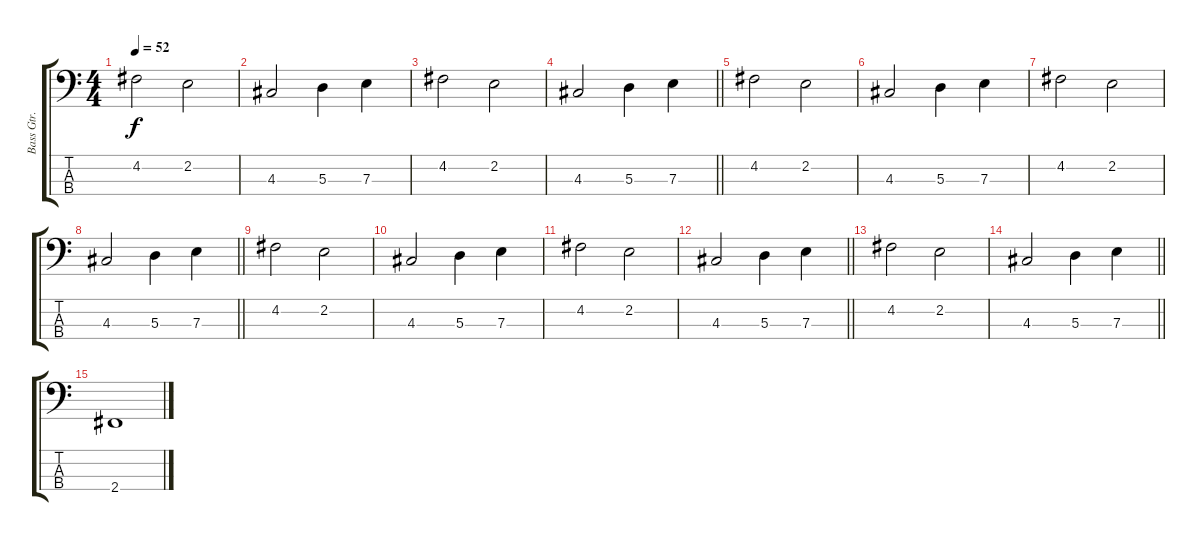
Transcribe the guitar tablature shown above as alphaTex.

\track ("Bass Gtr." "Bass Gtr.") {instrument electricbassfinger}
\staff {score tabs}
\tuning (G2 D2 A1 E1) {hide}
\ts (4 4)
\tempo 52
\clef f4
\ks c
4.2.2{dy f} 2.2.2 |
4.3.2 5.3.4 7.3.4 |
4.2.2 2.2.2 |
\barLineRight lightlight
4.3.2 5.3.4 7.3.4 |
4.2.2 2.2.2 |
4.3.2 5.3.4 7.3.4 |
4.2.2 2.2.2 |
\barLineRight lightlight
4.3.2 5.3.4 7.3.4 |
4.2.2 2.2.2 |
4.3.2 5.3.4 7.3.4 |
4.2.2 2.2.2 |
\barLineRight lightlight
4.3.2 5.3.4 7.3.4 |
4.2.2 2.2.2 |
\barLineRight lightlight
4.3.2 5.3.4 7.3.4 |
2.4.1
